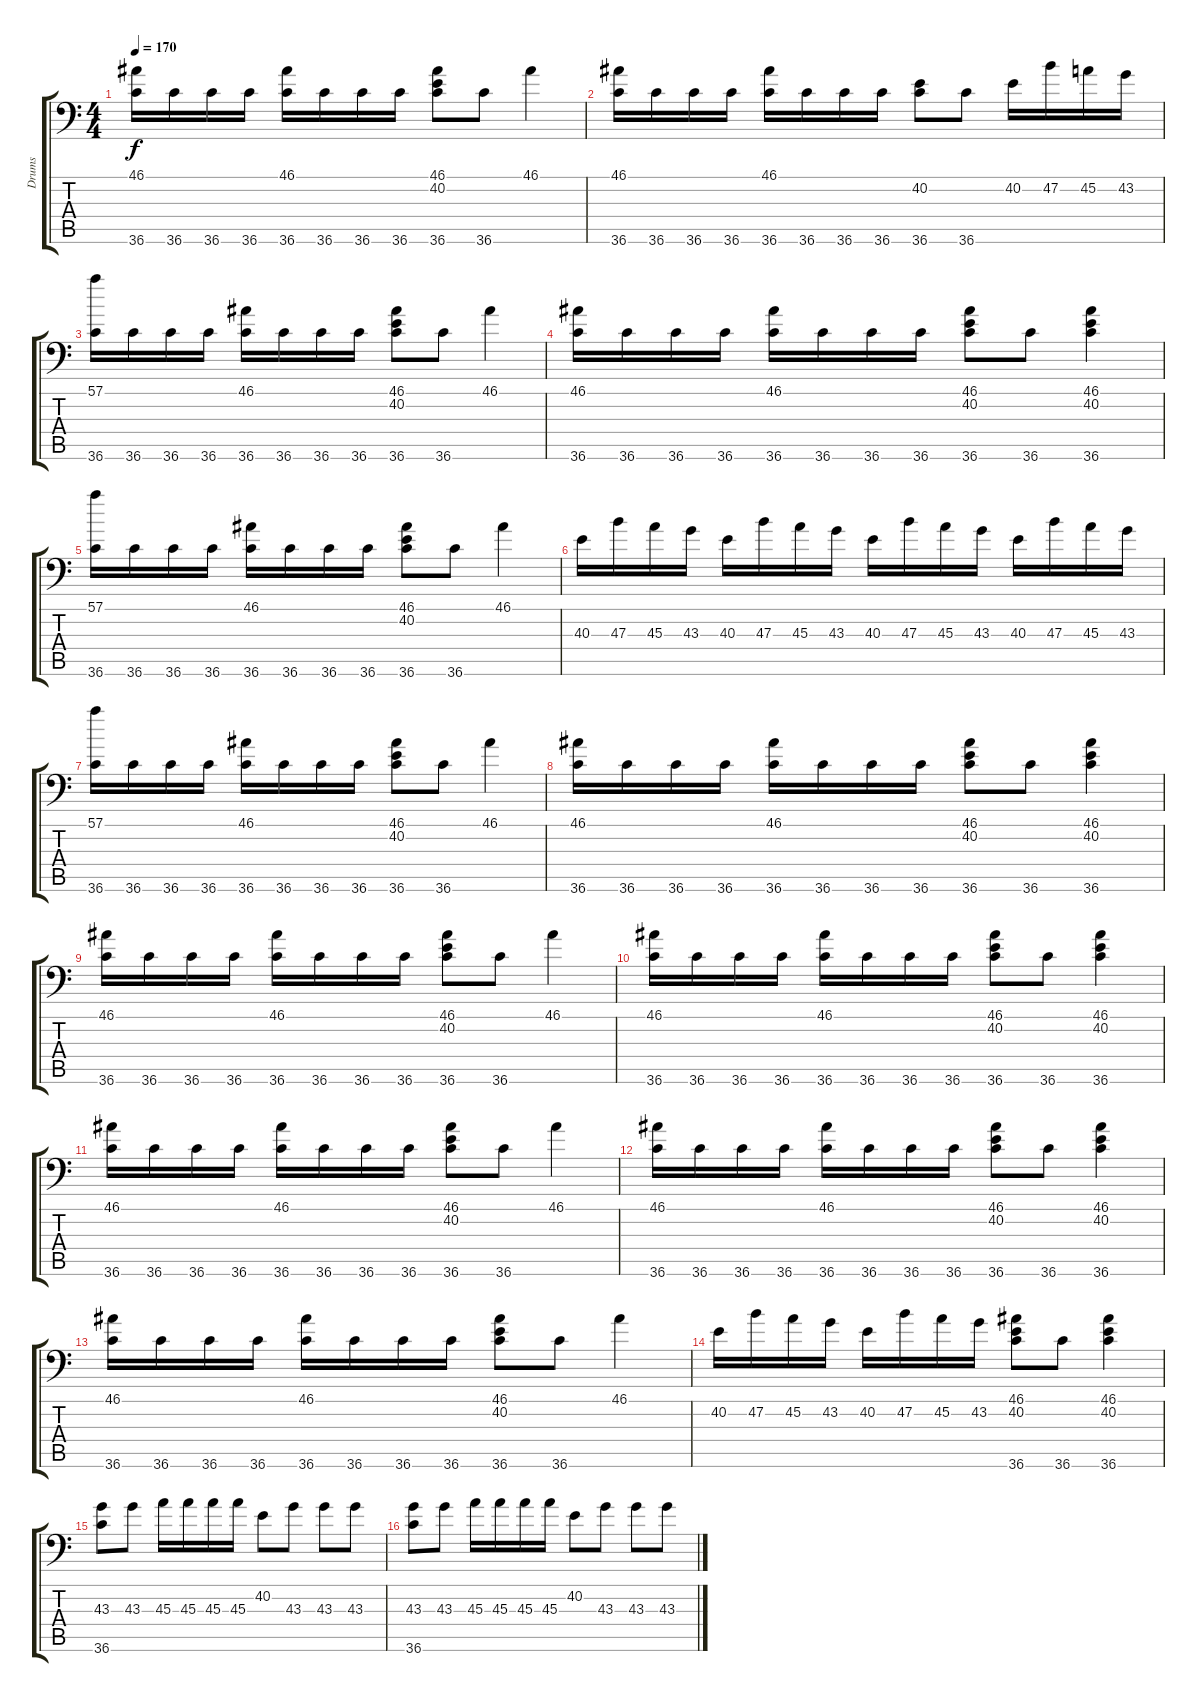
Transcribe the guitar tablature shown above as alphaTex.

\track ("Drums" "Drums") {instrument acousticgrandpiano}
\staff {score tabs}
\tuning (C-1 C-1 C-1 C-1 C-1 C-1) {hide}
\ts (4 4)
\tempo 170
\clef f4
\ks c
(46.1 36.6).16{dy f} 36.6.16 36.6.16 36.6.16 (46.1 36.6).16 36.6.16 36.6.16 36.6.16 (46.1 40.2 36.6).8 36.6.8 46.1.4 |
(46.1 36.6).16 36.6.16 36.6.16 36.6.16 (46.1 36.6).16 36.6.16 36.6.16 36.6.16 (40.2 36.6).8 36.6.8 40.2.16 47.2.16 45.2.16 43.2.16 |
(57.1 36.6).16 36.6.16 36.6.16 36.6.16 (46.1 36.6).16 36.6.16 36.6.16 36.6.16 (46.1 40.2 36.6).8 36.6.8 46.1.4 |
(46.1 36.6).16 36.6.16 36.6.16 36.6.16 (46.1 36.6).16 36.6.16 36.6.16 36.6.16 (46.1 40.2 36.6).8 36.6.8 (46.1 40.2 36.6).4 |
(57.1 36.6).16 36.6.16 36.6.16 36.6.16 (46.1 36.6).16 36.6.16 36.6.16 36.6.16 (46.1 40.2 36.6).8 36.6.8 46.1.4 |
40.3.16 47.3.16 45.3.16 43.3.16 40.3.16 47.3.16 45.3.16 43.3.16 40.3.16 47.3.16 45.3.16 43.3.16 40.3.16 47.3.16 45.3.16 43.3.16 |
(57.1 36.6).16 36.6.16 36.6.16 36.6.16 (46.1 36.6).16 36.6.16 36.6.16 36.6.16 (46.1 40.2 36.6).8 36.6.8 46.1.4 |
(46.1 36.6).16 36.6.16 36.6.16 36.6.16 (46.1 36.6).16 36.6.16 36.6.16 36.6.16 (46.1 40.2 36.6).8 36.6.8 (46.1 40.2 36.6).4 |
(46.1 36.6).16 36.6.16 36.6.16 36.6.16 (46.1 36.6).16 36.6.16 36.6.16 36.6.16 (46.1 40.2 36.6).8 36.6.8 46.1.4 |
(46.1 36.6).16 36.6.16 36.6.16 36.6.16 (46.1 36.6).16 36.6.16 36.6.16 36.6.16 (46.1 40.2 36.6).8 36.6.8 (46.1 40.2 36.6).4 |
(46.1 36.6).16 36.6.16 36.6.16 36.6.16 (46.1 36.6).16 36.6.16 36.6.16 36.6.16 (46.1 40.2 36.6).8 36.6.8 46.1.4 |
(46.1 36.6).16 36.6.16 36.6.16 36.6.16 (46.1 36.6).16 36.6.16 36.6.16 36.6.16 (46.1 40.2 36.6).8 36.6.8 (46.1 40.2 36.6).4 |
(46.1 36.6).16 36.6.16 36.6.16 36.6.16 (46.1 36.6).16 36.6.16 36.6.16 36.6.16 (46.1 40.2 36.6).8 36.6.8 46.1.4 |
40.2.16 47.2.16 45.2.16 43.2.16 40.2.16 47.2.16 45.2.16 43.2.16 (46.1 40.2 36.6).8 36.6.8 (46.1 40.2 36.6).4 |
(43.3 36.6).8 43.3.8 45.3.16 45.3.16 45.3.16 45.3.16 40.2.8 43.3.8 43.3.8 43.3.8 |
(43.3 36.6).8 43.3.8 45.3.16 45.3.16 45.3.16 45.3.16 40.2.8 43.3.8 43.3.8 43.3.8
